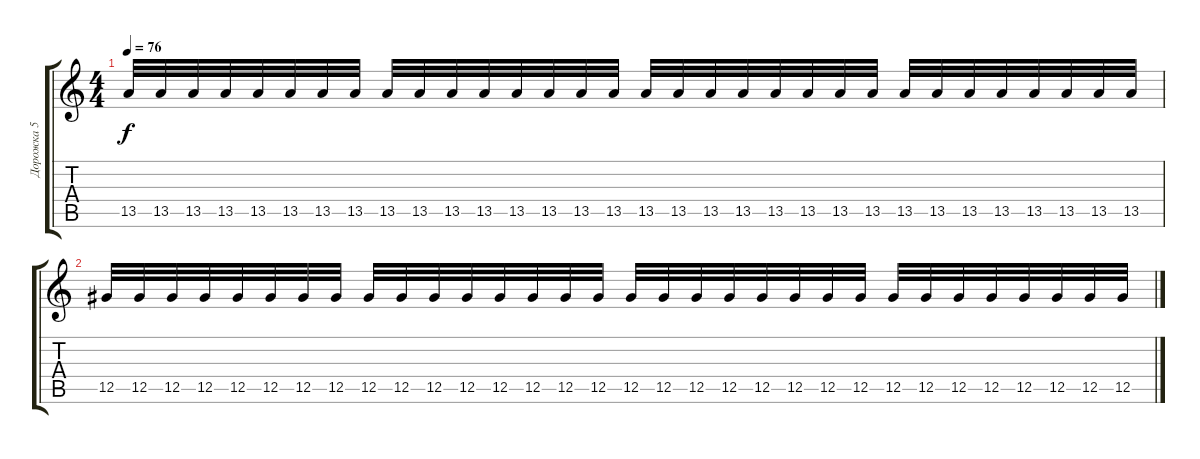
\track ("Дорожка 5" "Дорожка 5") {instrument distortionguitar}
\staff {score tabs}
\tuning (Eb4 Bb3 Gb3 Db3 Ab2 Db2) {hide}
\ts (4 4)
\tempo 76
\clef g2
\ks c
13.5.32{dy f} 13.5.32 13.5.32 13.5.32 13.5.32 13.5.32 13.5.32 13.5.32 13.5.32 13.5.32 13.5.32 13.5.32 13.5.32 13.5.32 13.5.32 13.5.32 13.5.32 13.5.32 13.5.32 13.5.32 13.5.32 13.5.32 13.5.32 13.5.32 13.5.32 13.5.32 13.5.32 13.5.32 13.5.32 13.5.32 13.5.32 13.5.32 |
12.5.32 12.5.32 12.5.32 12.5.32 12.5.32 12.5.32 12.5.32 12.5.32 12.5.32 12.5.32 12.5.32 12.5.32 12.5.32 12.5.32 12.5.32 12.5.32 12.5.32 12.5.32 12.5.32 12.5.32 12.5.32 12.5.32 12.5.32 12.5.32 12.5.32 12.5.32 12.5.32 12.5.32 12.5.32 12.5.32 12.5.32 12.5.32
